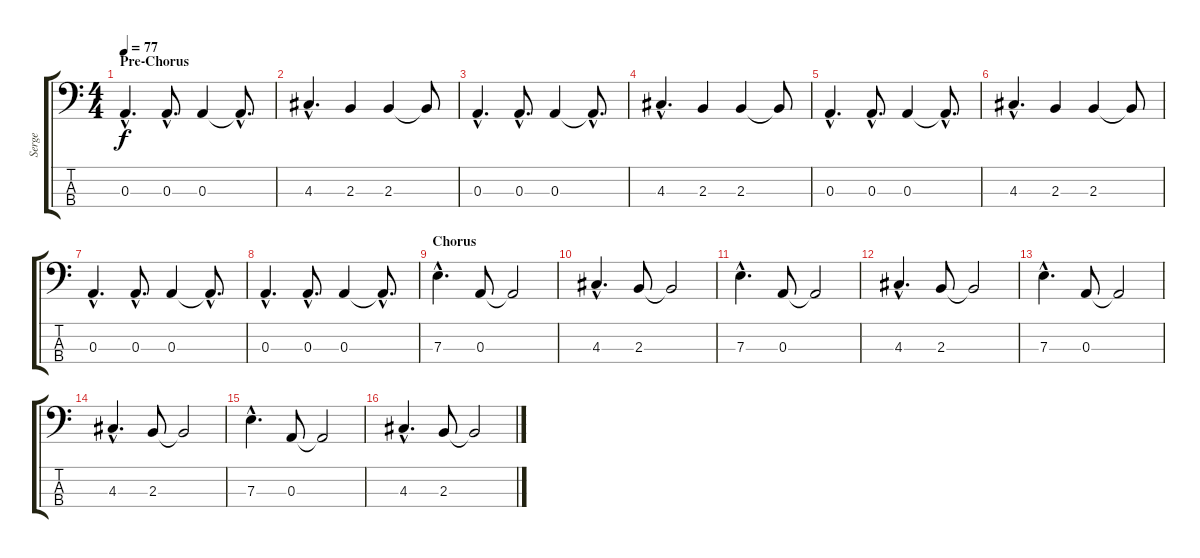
\track ("Serge" "Serge") {instrument acousticbass}
\staff {score tabs}
\tuning (G2 D2 A1 D1) {hide}
\ts (4 4)
\section ("" "Pre-Chorus")
\tempo 77
\clef f4
\ks c
0.3{hac}.4{d dy f} 0.3{hac}.8{d} 0.3.4 0.3{hac t}.8{d} |
4.3{hac}.4{d} 2.3.4 2.3.4 2.3{t}.8 |
0.3{hac}.4{d} 0.3{hac}.8{d} 0.3.4 0.3{hac t}.8{d} |
4.3{hac}.4{d} 2.3.4 2.3.4 2.3{t}.8 |
0.3{hac}.4{d} 0.3{hac}.8{d} 0.3.4 0.3{hac t}.8{d} |
4.3{hac}.4{d} 2.3.4 2.3.4 2.3{t}.8 |
0.3{hac}.4{d} 0.3{hac}.8{d} 0.3.4 0.3{hac t}.8{d} |
0.3{hac}.4{d} 0.3{hac}.8{d} 0.3.4 0.3{hac t}.8{d} |
\section ("" "Chorus")
7.3{hac}.4{d} 0.3.8 0.3{t}.2 |
4.3{hac}.4{d} 2.3.8 2.3{t}.2 |
7.3{hac}.4{d} 0.3.8 0.3{t}.2 |
4.3{hac}.4{d} 2.3.8 2.3{t}.2 |
7.3{hac}.4{d} 0.3.8 0.3{t}.2 |
4.3{hac}.4{d} 2.3.8 2.3{t}.2 |
7.3{hac}.4{d} 0.3.8 0.3{t}.2 |
4.3{hac}.4{d} 2.3.8 2.3{t}.2
